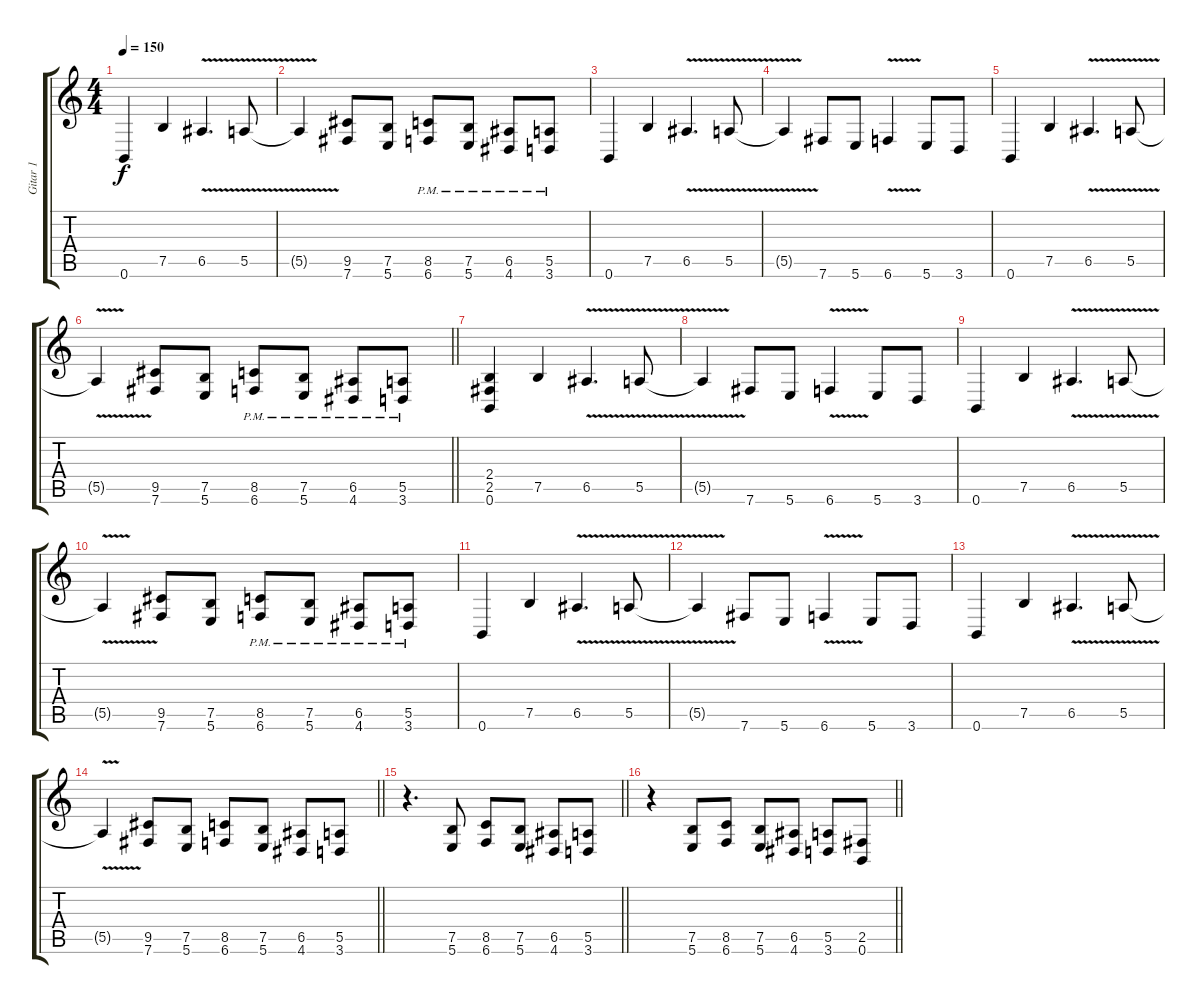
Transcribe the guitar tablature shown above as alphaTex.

\track ("Gitar 1" "Gitar 1") {instrument distortionguitar}
\staff {score tabs}
\tuning (B3 Gb3 D3 A2 E2 B1) {hide}
\ts (4 4)
\tempo 150
\clef g2
\ks c
0.6.4{dy f} 7.5.4 6.5{v}.4{d} 5.5{v}.8 |
5.5{t}.4 (9.5 7.6).8 (7.5 5.6).8 (8.5{pm} 6.6{pm}).8 (7.5{pm} 5.6{pm}).8 (6.5{pm} 4.6{pm}).8 (5.5{pm} 3.6{pm}).8 |
0.6.4 7.5.4 6.5{v}.4{d} 5.5{v}.8 |
5.5{t}.4 7.6.8 5.6.8 6.6{v}.4 5.6.8 3.6.8 |
0.6.4 7.5.4 6.5{v}.4{d} 5.5{v}.8 |
\barLineRight lightlight
5.5{t}.4 (9.5 7.6).8 (7.5 5.6).8 (8.5{pm} 6.6{pm}).8 (7.5{pm} 5.6{pm}).8 (6.5{pm} 4.6{pm}).8 (5.5{pm} 3.6{pm}).8 |
(2.4 2.5 0.6).4 7.5.4 6.5{v}.4{d} 5.5{v}.8 |
5.5{t}.4 7.6.8 5.6.8 6.6{v}.4 5.6.8 3.6.8 |
0.6.4 7.5.4 6.5{v}.4{d} 5.5{v}.8 |
5.5{t}.4 (9.5 7.6).8 (7.5 5.6).8 (8.5{pm} 6.6{pm}).8 (7.5{pm} 5.6{pm}).8 (6.5{pm} 4.6{pm}).8 (5.5{pm} 3.6{pm}).8 |
0.6.4 7.5.4 6.5{v}.4{d} 5.5{v}.8 |
5.5{t}.4 7.6.8 5.6.8 6.6{v}.4 5.6.8 3.6.8 |
0.6.4 7.5.4 6.5{v}.4{d} 5.5{v}.8 |
\barLineRight lightlight
5.5{t}.4 (9.5 7.6).8 (7.5 5.6).8 (8.5 6.6).8 (7.5 5.6).8 (6.5 4.6).8 (5.5 3.6).8 |
\barLineRight lightlight
r.4{d} (7.5 5.6).8 (8.5 6.6).8 (7.5 5.6).8 (6.5 4.6).8 (5.5 3.6).8 |
\barLineRight lightlight
r.4 (7.5 5.6).8 (8.5 6.6).8 (7.5 5.6).8 (6.5 4.6).8 (5.5 3.6).8 (2.5 0.6).8
